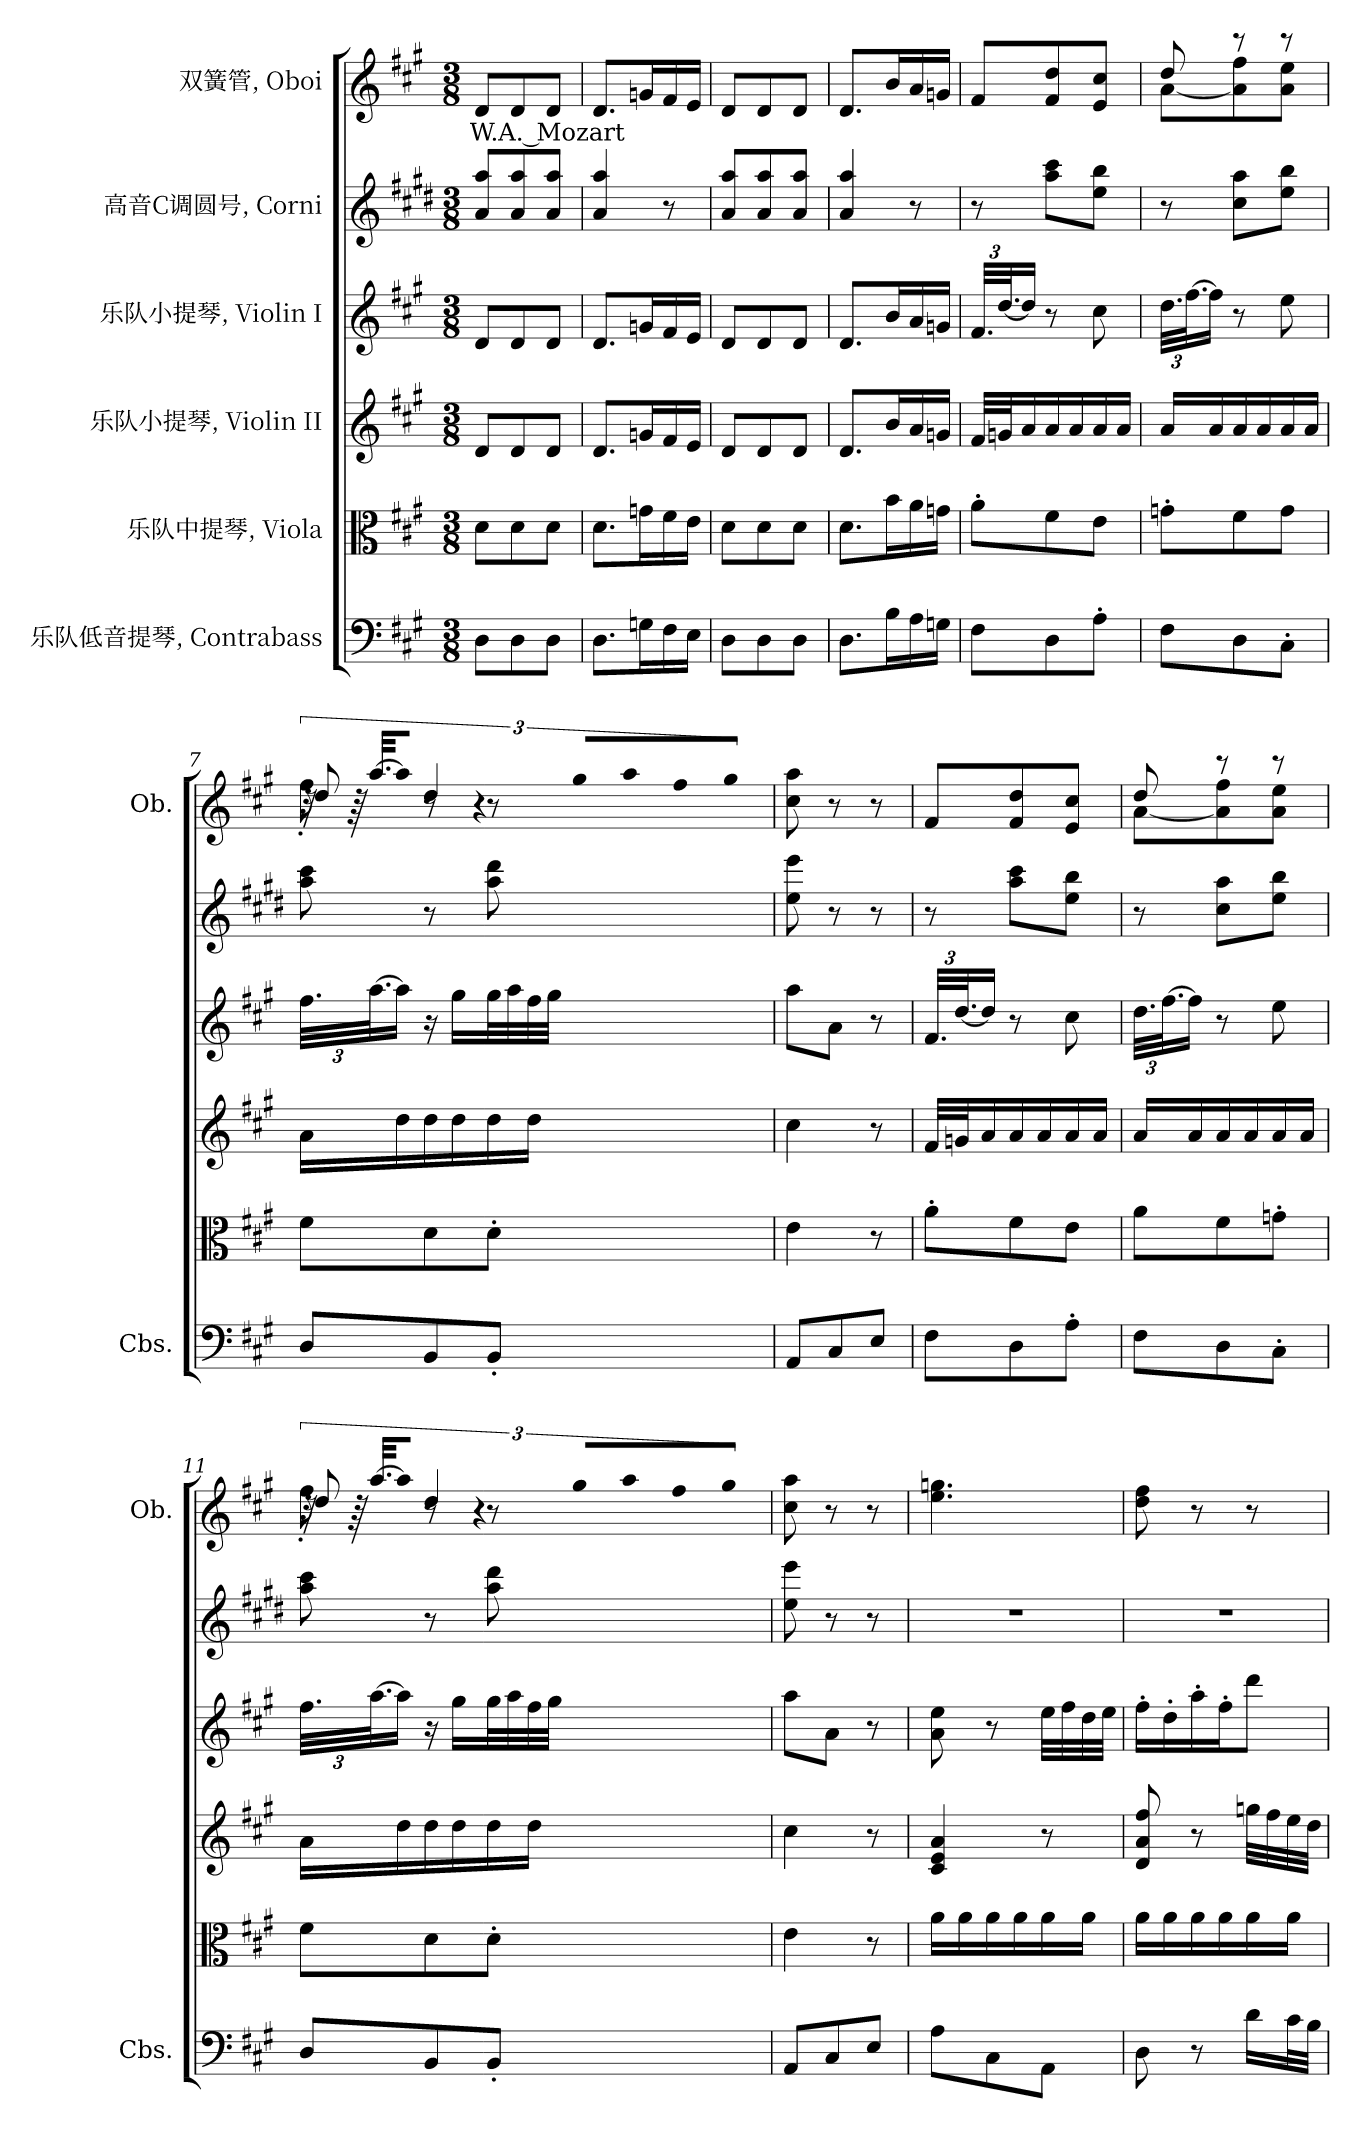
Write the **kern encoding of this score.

**kern	**kern	**kern	**kern	**kern	**kern	**text
*part6	*part5	*part4	*part3	*part2	*part1	*part1
*staff6	*staff5	*staff4	*staff3	*staff2	*staff1	*staff1
*I"乐队低音提琴, Contrabass	*I"乐队中提琴, Viola	*I"乐队小提琴, Violin II	*I"乐队小提琴, Violin I	*I"高音C调圆号, Corni	*I"双簧管, Oboi	*
*I'Cbs.	*	*	*	*	*I'Ob.	*
*clefF4	*clefC3	*clefG2	*clefG2	*clefG2	*clefG2	*
*ITrd7c12	*	*	*	*ITrd4c7	*	*
*k[f#c#g#]	*k[f#c#g#]	*k[f#c#g#]	*k[f#c#g#]	*k[f#c#g#]	*k[f#c#g#]	*
*M3/8	*M3/8	*M3/8	*M3/8	*M3/8	*M3/8	*
*MM120	*MM120	*MM120	*MM120	*MM120	*MM120	*
=1	=1	=1	=1	=1	=1	=1
8DD\L	8d\L	8d/L	8d/L	8d/ 8dd/L	8d/L	W.A. Mozart
8DD\	8d\	8d/	8d/	8d/ 8dd/	8d/	.
8DD\J	8d\J	8d/J	8d/J	8d/ 8dd/J	8d/J	.
=2	=2	=2	=2	=2	=2	=2
8.DD\L	8.d\L	8.d/L	8.d/L	4d/ 4dd/	8.d/L	.
16GGn\L	16gn\L	16gn/L	16gn/L	.	16gn/L	.
16FF#\	16f#\	16f#/	16f#/	8r	16f#/	.
16EE\JJ	16e\JJ	16e/JJ	16e/JJ	.	16e/JJ	.
=3	=3	=3	=3	=3	=3	=3
8DD\L	8d\L	8d/L	8d/L	8d/ 8dd/L	8d/L	.
8DD\	8d\	8d/	8d/	8d/ 8dd/	8d/	.
8DD\J	8d\J	8d/J	8d/J	8d/ 8dd/J	8d/J	.
=4	=4	=4	=4	=4	=4	=4
8.DD\L	8.d\L	8.d/L	8.d/L	4d/ 4dd/	8.d/L	.
16BB\L	16b\L	16b/L	16b/L	.	16b/L	.
16AA\	16a\	16a/	16a/	8r	16a/	.
16GGn\JJ	16gn\JJ	16gn/JJ	16gn/JJ	.	16gn/JJ	.
!!LO:LB:g=z
=5	=5	=5	=5	=5	=5	=5
*	*	*	*Xbrackettup	*	*	*
8FF#\L	8a'\L	32f#/LLL	48.f#/LLL	8r	8f#/L	.
.	.	32gn/J	[48.dd/J	.	.	.
.	.	16a/	16dd/JJ]	.	.	.
8DD\	8f#\	16a/	8r	8dd\ 8ff#\L	8f#/ 8dd/	.
.	.	16a/	.	.	.	.
8AA'\J	8e\J	16a/	8cc#\	8a\ 8ee\J	8e/ 8cc#/J	.
.	.	16a/JJ	.	.	.	.
=6	=6	=6	=6	=6	=6	=6
*	*	*	*	*	*^	*
8FF#\L	8gn'\L	16a/LL	48.dd\LLL	8r	8dd/	[8a\L	.
.	.	.	[48.ff#\J	.	.	.	.
.	.	16a/	16ff#\JJ]	.	.	.	.
8DD\	8f#\	16a/	8r	8f#\ 8dd\L	8r	8a\] 8ff#\	.
.	.	16a/	.	.	.	.	.
8CC#'\J	8g\J	16a/	8ee\	8a\ 8ee\J	8r	8a\ 8ee\J	.
.	.	16a/JJ	.	.	.	.	.
=7	=7	=7	=7	=7	=7	=7	=7
*	*	*	*	*	*	*^	*
8DD/L	8f#\L	16a\LL	48.ff#\LLL	8dd\ 8ff#\	48r	8ff#'\	8dd/	.
.	.	.	.	.	96r	.	.	.
.	.	.	[48.aa\J	.	[48.aa/KLL	.	.	.
.	.	16dd\	16aa\JJ]	.	16aa/JJ]	.	.	.
8BBB/	8d\	16dd\	16r	8r	8r	8r	4dd/	.
.	.	16dd\	16gg#\LL	.	.	.	.	.
8BBB'/J	8d'\J	16dd\	32gg#\L	8dd\ 8gg#\	32gg#/LLL	8r	.	.
.	.	.	32aa\	.	32aa/	.	.	.
.	.	16dd\JJ	32ff#\	.	32ff#/	.	.	.
.	.	.	32gg#\JJJ	.	32gg#/JJJ	.	.	.
*	*	*	*	*	*v	*v	*v	*
=8	=8	=8	=8	=8	=8	=8
8AAA/L	4e\	4cc#\	8aa\L	8a\ 8aa\	8cc#\ 8aa\	.
8CC#/	.	.	8a\J	8r	8r	.
8EE/J	8r	8r	8r	8r	8r	.
!!LO:PB:g=z
=9	=9	=9	=9	=9	=9	=9
8FF#\L	8a'\L	32f#/LLL	48.f#/LLL	8r	8f#/L	.
.	.	32gn/J	[48.dd/J	.	.	.
.	.	16a/	16dd/JJ]	.	.	.
8DD\	8f#\	16a/	8r	8dd\ 8ff#\L	8f#/ 8dd/	.
.	.	16a/	.	.	.	.
8AA'\J	8e\J	16a/	8cc#\	8a\ 8ee\J	8e/ 8cc#/J	.
.	.	16a/JJ	.	.	.	.
=10	=10	=10	=10	=10	=10	=10
*	*	*	*	*	*^	*
8FF#\L	8a\L	16a/LL	48.dd\LLL	8r	8dd/	[8a\L	.
.	.	.	[48.ff#\J	.	.	.	.
.	.	16a/	16ff#\JJ]	.	.	.	.
8DD\	8f#\	16a/	8r	8f#\ 8dd\L	8r	8a\] 8ff#\	.
.	.	16a/	.	.	.	.	.
8CC#'\J	8gn'\J	16a/	8ee\	8a\ 8ee\J	8r	8a\ 8ee\J	.
.	.	16a/JJ	.	.	.	.	.
=11	=11	=11	=11	=11	=11	=11	=11
*	*	*	*	*	*	*^	*
8DD/L	8f#\L	16a\LL	48.ff#\LLL	8dd\ 8ff#\	48r	8ff#'\	8dd/	.
.	.	.	.	.	96r	.	.	.
.	.	.	[48.aa\J	.	[48.aa/KLL	.	.	.
.	.	16dd\	16aa\JJ]	.	16aa/JJ]	.	.	.
8BBB/	8d\	16dd\	16r	8r	8r	8r	4dd/	.
.	.	16dd\	16gg#\LL	.	.	.	.	.
8BBB'/J	8d'\J	16dd\	32gg#\L	8dd\ 8gg#\	32gg#/LLL	8r	.	.
.	.	.	32aa\	.	32aa/	.	.	.
.	.	16dd\JJ	32ff#\	.	32ff#/	.	.	.
.	.	.	32gg#\JJJ	.	32gg#/JJJ	.	.	.
*	*	*	*	*	*v	*v	*v	*
=12	=12	=12	=12	=12	=12	=12
8AAA/L	4e\	4cc#\	8aa\L	8a\ 8aa\	8cc#\ 8aa\	.
8CC#/	.	.	8a\J	8r	8r	.
8EE/J	8r	8r	8r	8r	8r	.
!!LO:LB:g=z
=13	=13	=13	=13	=13	=13	=13
8AA\L	16a\LL	4c#/ 4e/ 4a/	8a\ 8ee\	4.r	4.ee\ 4.ggn\	.
.	16a\	.	.	.	.	.
8CC#\	16a\	.	8r	.	.	.
.	16a\	.	.	.	.	.
8AAA\J	16a\	8r	32ee\LLL	.	.	.
.	.	.	32ff#\	.	.	.
.	16a\JJ	.	32dd\	.	.	.
.	.	.	32ee\JJJ	.	.	.
=14	=14	=14	=14	=14	=14	=14
8DD\	16a\LL	8d/ 8a/ 8ff#/	16ff#'\LL	4.r	8dd\ 8ff#\	.
.	16a\	.	16dd'\	.	.	.
8r	16a\	8r	16aa'\	.	8r	.
.	16a\	.	16ff#'\J	.	.	.
16D\LL	16a\	32ggn\LLL	8ddd\J	.	8r	.
.	.	32ff#\	.	.	.	.
32C#\L	16a\JJ	32ee\	.	.	.	.
32BB\JJJ	.	32dd\JJJ	.	.	.	.
=	=	=	=	=	=	=
*-	*-	*-	*-	*-	*-	*-
